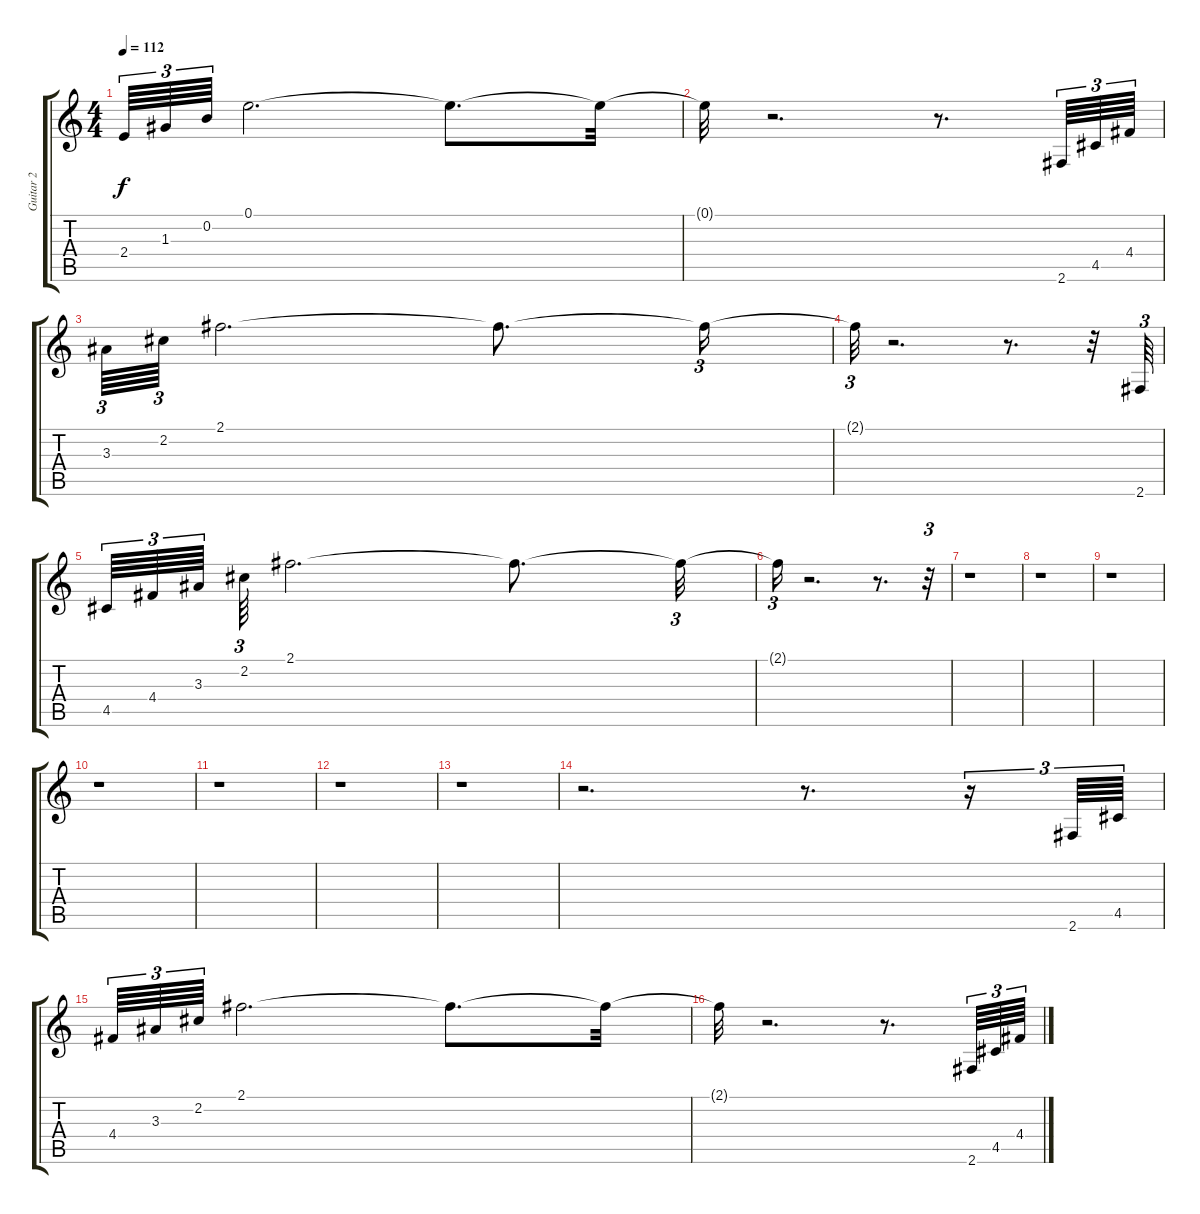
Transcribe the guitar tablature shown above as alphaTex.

\track ("Guitar 2" "Guitar 2") {instrument electricguitarclean}
\staff {score tabs}
\tuning (E4 B3 G3 D3 A2 E2) {hide}
\ts (4 4)
\tempo 112
\clef g2
\ks c
2.4.64{tu (3 2) dy f} 1.3.64{tu (3 2)} 0.2.64{tu (3 2)} 0.1.2{d} 0.1{t}.8{d} 0.1{t}.32 |
0.1{t}.32 r.2{d} r.8{d} 2.6.64{tu (3 2)} 4.5.64{tu (3 2)} 4.4.64{tu (3 2)} |
3.3.64{tu (3 2)} 2.2.64{tu (3 2)} 2.1.2{d} 2.1{t}.8{d} 2.1{t}.16{tu (3 2)} |
2.1{t}.32{tu (3 2)} r.2{d} r.8{d} r.32 2.6.64{tu (3 2)} |
4.5.64{tu (3 2)} 4.4.64{tu (3 2)} 3.3.64{tu (3 2) beam splitsecondary} 2.2.64{tu (3 2)} 2.1.2{d} 2.1{t}.8{d} 2.1{t}.32{tu (3 2)} |
2.1{t}.16{tu (3 2)} r.2{d} r.8{d} r.32{tu (3 2)} |
r.1 |
r.1 |
r.1 |
r.1 |
r.1 |
r.1 |
r.1 |
r.2{d} r.8{d} r.16{tu (3 2)} 2.6.64{tu (3 2)} 4.5.64{tu (3 2)} |
4.4.64{tu (3 2)} 3.3.64{tu (3 2)} 2.2.64{tu (3 2)} 2.1.2{d} 2.1{t}.8{d} 2.1{t}.32 |
2.1{t}.32 r.2{d} r.8{d} 2.6.64{tu (3 2)} 4.5.64{tu (3 2)} 4.4.64{tu (3 2)}
